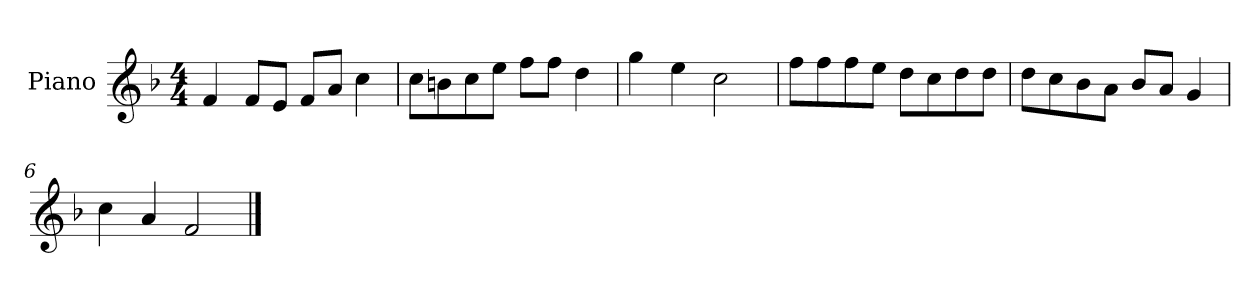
**kern
*part1
*staff1
*I"Piano
*I'P-no
*clefG2
*k[b-]
*M4/4
*MM90
=1
4f/
8f/L
8e/J
8f/L
8a/J
4cc\
=2
8cc\L
8bn\
8cc\
8ee\J
8ff\L
8ff\J
4dd\
=3
4gg\
4ee\
2cc\
=4
8ff\L
8ff\
8ff\
8ee\J
8dd\L
8cc\
8dd\
8dd\J
=5
8dd\L
8cc\
8b-\
8a\J
8b-/L
8a/J
4g/
=6
4cc\
4a/
2f/
==
*-
